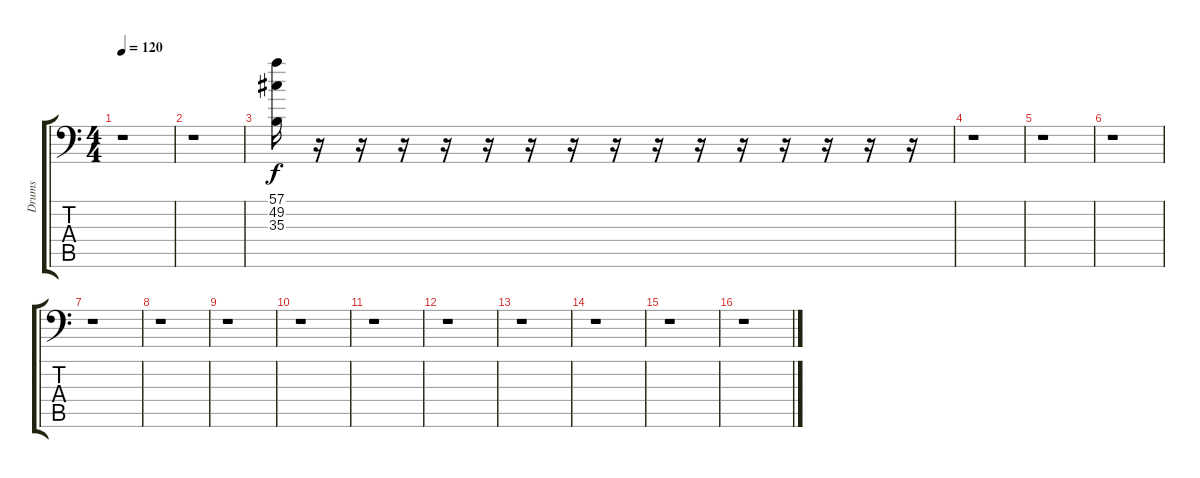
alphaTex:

\track ("Drums" "Drums") {instrument acousticgrandpiano}
\staff {score tabs}
\tuning (C-1 C-1 C-1 C-1 C-1 C-1) {hide}
\ts (4 4)
\tempo 120
\clef f4
\ks c
r.1{dy f} |
r.1 |
(57.1 49.2 35.3).16 r.16 r.16 r.16 r.16 r.16 r.16 r.16 r.16 r.16 r.16 r.16 r.16 r.16 r.16 r.16 |
r.1 |
r.1 |
r.1 |
r.1 |
r.1 |
r.1 |
r.1 |
r.1 |
r.1 |
r.1 |
r.1 |
r.1 |
r.1
